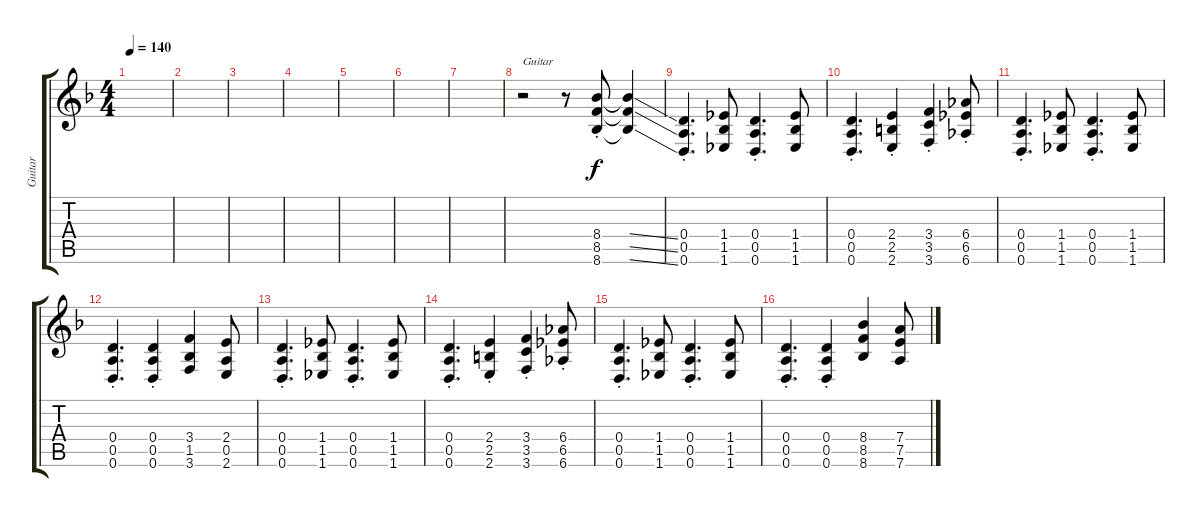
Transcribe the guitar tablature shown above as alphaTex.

\track ("Guitar" "Guitar") {instrument overdrivenguitar}
\staff {score tabs}
\tuning (E4 B3 G3 D3 A2 D2) {hide}
\ts (4 4)
\tempo 140
\clef g2
\ks dminor
|
|
|
|
|
|
|
r.2{txt "Guitar" instrument overdrivenguitar} r.8 (8.4{st} 8.5{st} 8.6{st}).8 (8.4{ss t} 8.5{ss t} 8.6{ss t}).4 |
(0.4 0.5{st} 0.6{st}).4{d} (1.4 1.5 1.6).8 (0.4{st} 0.5{st} 0.6{st}).4{d} (1.4 1.5 1.6).8 |
(0.4{st} 0.5{st} 0.6{st}).4{d} (2.4{st} 2.5{st} 2.6{st}).4 (3.4{st} 3.5{st} 3.6{st}).4 (6.4{st} 6.5 6.6{st}).8 |
(0.4{st} 0.5{st} 0.6{st}).4{d} (1.4 1.5 1.6).8 (0.4{st} 0.5{st} 0.6{st}).4{d} (1.4 1.5 1.6).8 |
(0.4{st} 0.5{st} 0.6{st}).4{d} (0.4{st} 0.5{st} 0.6{st}).4 (3.4 1.5 3.6).4 (2.4 0.5 2.6).8 |
(0.4{st} 0.5{st} 0.6{st}).4{d} (1.4 1.5 1.6).8 (0.4{st} 0.5{st} 0.6{st}).4{d} (1.4 1.5 1.6).8 |
(0.4{st} 0.5{st} 0.6{st}).4{d} (2.4{st} 2.5{st} 2.6{st}).4 (3.4{st} 3.5{st} 3.6{st}).4 (6.4{st} 6.5 6.6{st}).8 |
(0.4{st} 0.5{st} 0.6{st}).4{d} (1.4 1.5 1.6).8 (0.4{st} 0.5{st} 0.6{st}).4{d} (1.4 1.5 1.6).8 |
(0.4{st} 0.5{st} 0.6{st}).4{d} (0.4{st} 0.5{st} 0.6{st}).4 (8.4 8.5 8.6).4 (7.4 7.5 7.6).8
